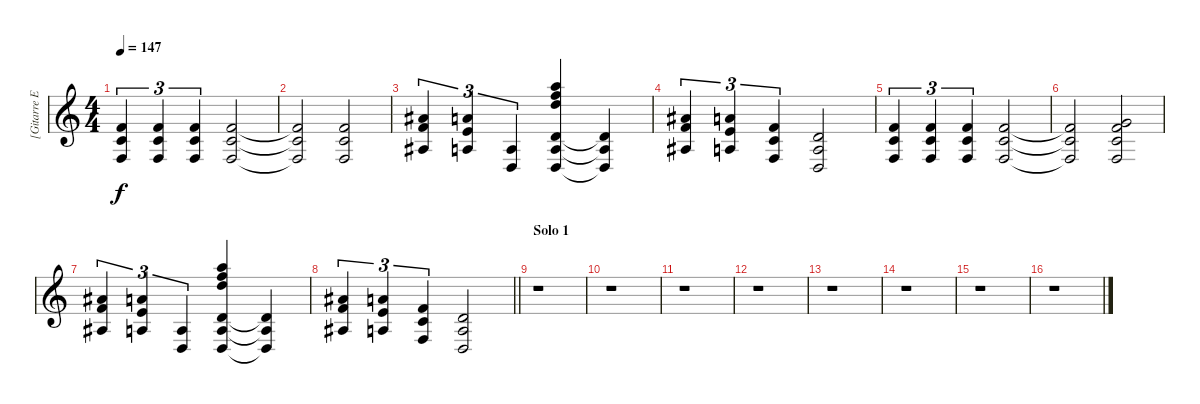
\track ("[Gitarre Effekt]" "[Gitarre E") {instrument distortionguitar}
\staff {score}
\tuning (E4 B3 G3 D3 A2 D2) {hide}
\ts (4 4)
\tempo 147
\clef g2
\ks c
(3.4{pm} 3.5{pm} 3.6{pm}).4{tu (3 2) dy f} (3.4{pm} 3.5{pm} 3.6{pm}).4{tu (3 2)} (3.4{pm} 3.5{pm} 3.6{pm}).4{tu (3 2)} (3.4 3.5 3.6).2 |
(3.4{t} 3.5{t} 3.6{t}).2 (3.4 3.5 3.6).2 |
(8.4 8.5 8.6).4{tu (3 2)} (7.4 7.5 7.6).4{tu (3 2)} (0.5 0.6).4{tu (3 2)} (5.1 6.2 7.3 0.4 0.5 0.6).4 (0.4{t} 0.5{t} 0.6{t}).4 |
(8.4 8.5 8.6).4{tu (3 2)} (7.4 7.5 7.6).4{tu (3 2)} (3.4 3.5 3.6).4{tu (3 2)} (0.4 0.5 0.6).2 |
(3.4 3.5 3.6).4{tu (3 2)} (3.4 3.5 3.6).4{tu (3 2)} (3.4 3.5 3.6).4{tu (3 2)} (3.4 3.5 3.6).2 |
(3.4{t} 3.5{t} 3.6{t}).2 (0.3 3.4 3.5 3.6).2 |
(8.4 8.5 8.6).4{tu (3 2)} (7.4 7.5 7.6).4{tu (3 2)} (0.5 0.6).4{tu (3 2)} (5.1 6.2 7.3 0.4 0.5 0.6).4 (0.4{t} 0.5{t} 0.6{t}).4 |
\barLineRight lightlight
(8.4 8.5 8.6).4{tu (3 2)} (7.4 7.5 7.6).4{tu (3 2)} (3.4 3.5 3.6).4{tu (3 2)} (0.4 0.5 0.6).2 |
\section ("" "Solo 1")
r.1 |
r.1 |
r.1 |
r.1 |
r.1 |
r.1 |
r.1 |
r.1
